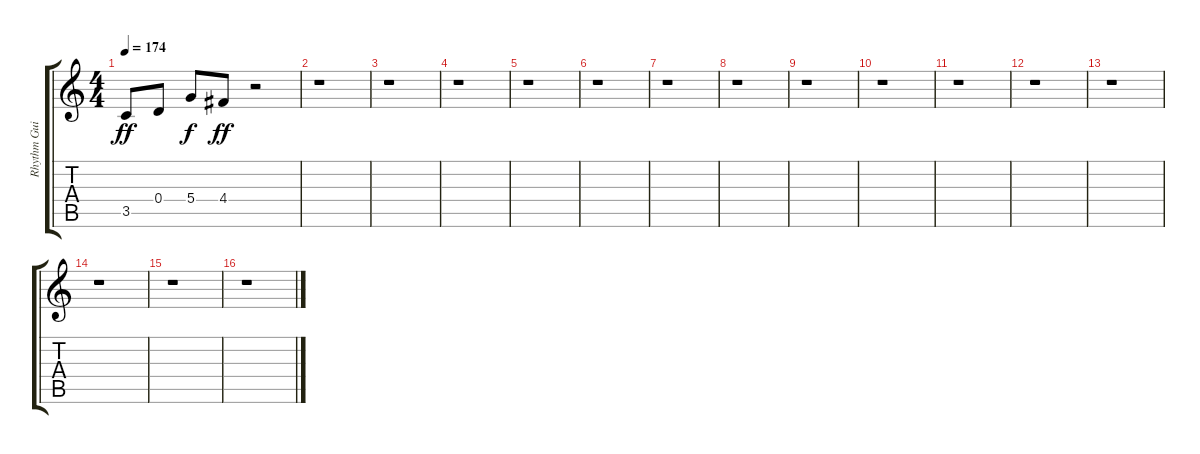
\track ("Rhythm Guitar " "Rhythm Gui") {instrument overdrivenguitar}
\staff {score tabs}
\tuning (E4 B3 G3 D3 A2 E2) {hide}
\ts (4 4)
\tempo 174
\clef g2
\ks c
3.5.8{dy ff} 0.4.8 5.4.8{dy f} 4.4.8{dy ff} r.2 |
r.1 |
r.1 |
r.1 |
r.1 |
r.1 |
r.1 |
r.1 |
r.1 |
r.1 |
r.1 |
r.1 |
r.1 |
r.1 |
r.1 |
r.1
